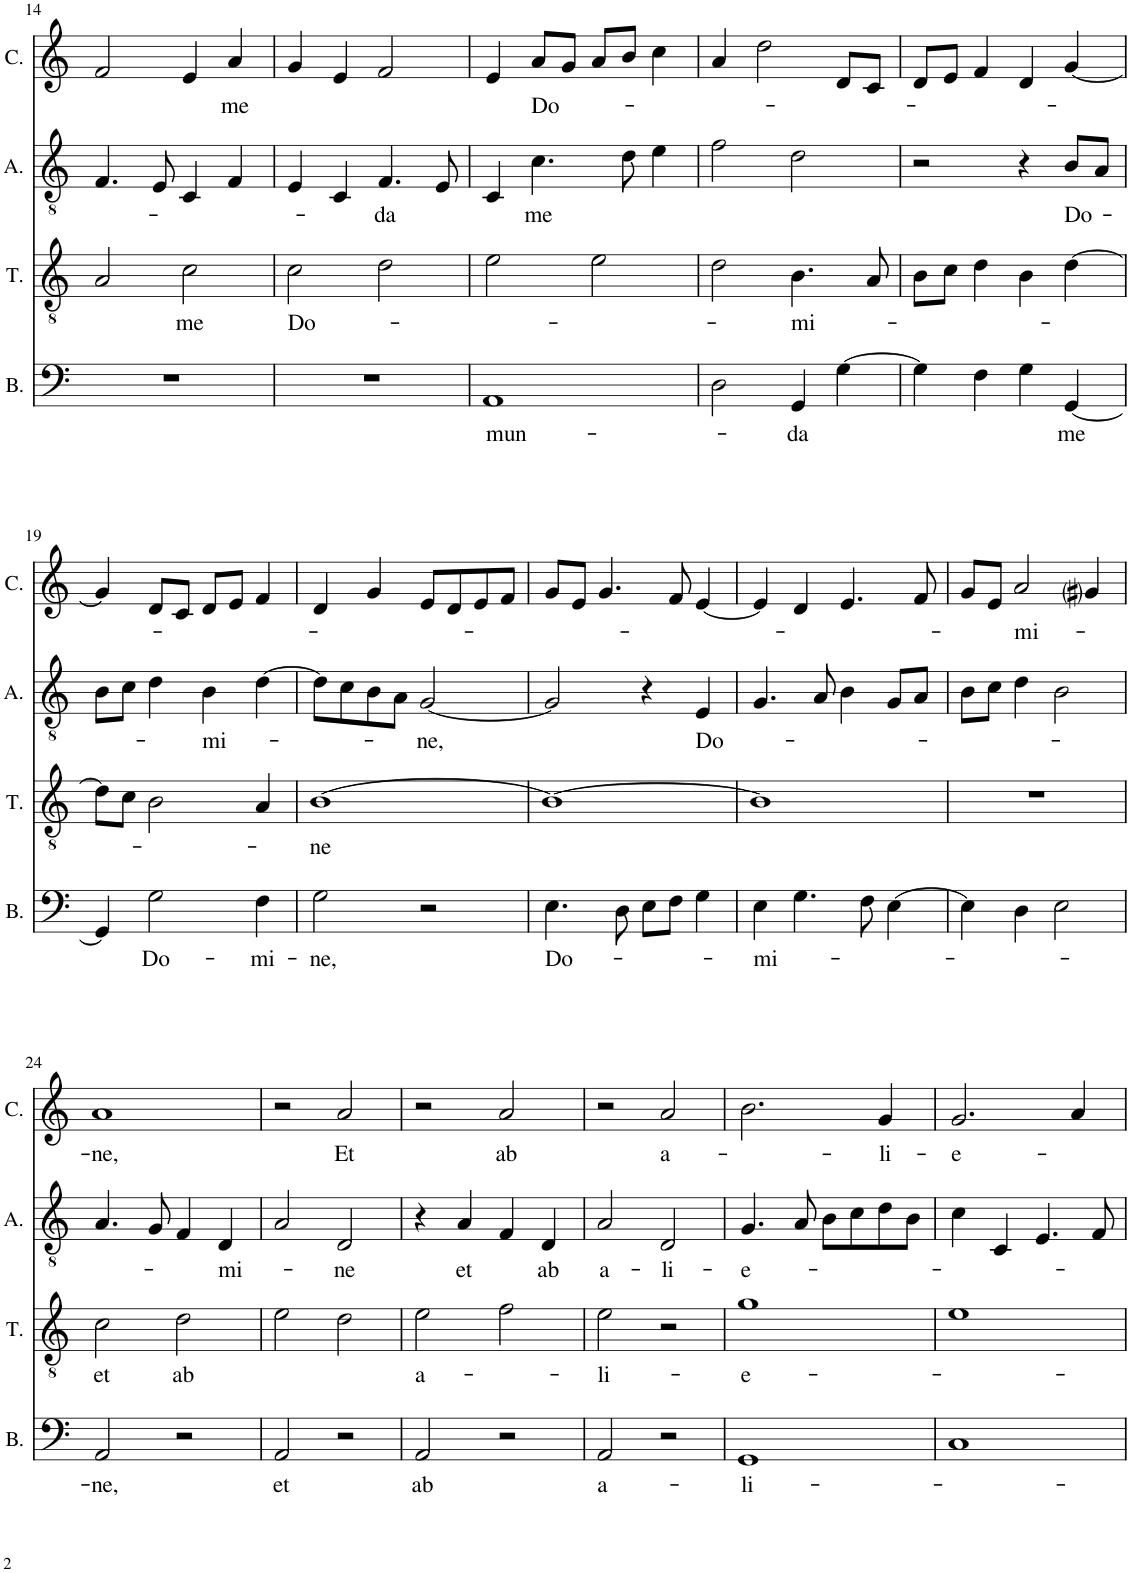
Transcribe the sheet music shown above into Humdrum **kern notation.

**kern	**text	**kern	**text	**kern	**text	**kern	**text
*part4	*part4	*part3	*part3	*part2	*part2	*part1	*part1
*staff4	*staff4	*staff3	*staff3	*staff2	*staff2	*staff1	*staff1
*I"Bassus	*	*I"Tenor	*	*I"Altus	*	*I"Cantus	*
*I'B.	*	*I'T.	*	*I'A.	*	*I'C.	*
!!LO:PB:g=z
*clefF4	*	*clefGv2	*	*clefGv2	*	*clefG2	*
*k[]	*	*k[]	*	*k[]	*	*k[]	*
*M2/2	*	*M2/2	*	*M2/2	*	*M2/2	*
*met(c|)	*	*met(c|)	*	*met(c|)	*	*met(c|)	*
=14	=14	=14	=14	=14	=14	=14	=14
1r	.	2A/	.	4.F/	.	2f/	.
.	.	.	.	8E/	.	.	.
!	!	!	!LO:LY:b	!	!	!	!
.	.	2c\	me	4C/	.	4e/	.
!	!	!	!	!	!	!	!LO:LY:b
.	.	.	.	4F/	.	4a/	me
=15	=15	=15	=15	=15	=15	=15	=15
!	!	!	!LO:LY:b	!	!	!	!
1r	.	2c\	Do-	4E/	.	4g/	.
.	.	.	.	4C/	.	4e/	.
!	!	!	!	!	!LO:LY:b	!	!
.	.	2d\	.	4.F/	-da	2f/	.
.	.	.	.	8E/	.	.	.
=16	=16	=16	=16	=16	=16	=16	=16
!	!LO:LY:b	!	!	!	!	!	!
1AA	mun-	2e\	.	4C/	.	4e/	.
!	!	!	!	!	!LO:LY:b	!	!LO:LY:b
.	.	.	.	4.c\	me	8a/L	Do-
.	.	.	.	.	.	8g/J	.
.	.	2e\	.	.	.	8a/L	.
.	.	.	.	8d\	.	8b/J	.
.	.	.	.	4e\	.	4cc\	.
=17	=17	=17	=17	=17	=17	=17	=17
2D\	.	2d\	.	2f\	.	4a/	.
.	.	.	.	.	.	2dd\	.
!	!LO:LY:b	!	!LO:LY:b	!	!	!	!
4GG/	-da	4.B\	-mi-	2d\	.	.	.
[4G\	.	.	.	.	.	8d/L	.
.	.	8A/	.	.	.	8c/J	.
=18	=18	=18	=18	=18	=18	=18	=18
4G\]	.	8B\L	.	2r	.	8d/L	.
.	.	8c\J	.	.	.	8e/J	.
4F\	.	4d\	.	.	.	4f/	.
4G\	.	4B\	.	4r	.	4d/	.
!	!LO:LY:b	!	!	!	!LO:LY:b	!	!
[4GG/	me	[4d\	.	8B/L	Do-	[4g/	.
.	.	.	.	8A/J	.	.	.
!!LO:LB:g=z
=19	=19	=19	=19	=19	=19	=19	=19
4GG/]	.	8d\L]	.	8B\L	.	4g/]	.
.	.	8c\J	.	8c\J	.	.	.
!	!LO:LY:b	!	!	!	!	!	!
2G\	Do-	2B\	.	4d\	.	8d/L	.
.	.	.	.	.	.	8c/J	.
!	!	!	!	!	!LO:LY:b	!	!
.	.	.	.	4B\	-mi-	8d/L	.
.	.	.	.	.	.	8e/J	.
!	!LO:LY:b	!	!	!	!	!	!
4F\	-mi-	4A/	.	[4d\	.	4f/	.
=20	=20	=20	=20	=20	=20	=20	=20
!	!LO:LY:b	!	!LO:LY:b	!	!	!	!
2G\	-ne,	[1B	-ne	8d\L]	.	4d/	.
.	.	.	.	8c\	.	.	.
.	.	.	.	8B\	.	4g/	.
.	.	.	.	8A\J	.	.	.
!	!	!	!	!	!LO:LY:b	!	!
2r	.	.	.	[2G/	-ne,	8e/L	.
.	.	.	.	.	.	8d/	.
.	.	.	.	.	.	8e/	.
.	.	.	.	.	.	8f/J	.
=21	=21	=21	=21	=21	=21	=21	=21
!	!LO:LY:b	!	!	!	!	!	!
4.E\	Do-	1B_	.	2G/]	.	8g/L	.
.	.	.	.	.	.	8e/J	.
.	.	.	.	.	.	4.g/	.
8D\	.	.	.	.	.	.	.
8E\L	.	.	.	4r	.	.	.
8F\J	.	.	.	.	.	8f/	.
!	!	!	!	!	!LO:LY:b	!	!
4G\	.	.	.	4E/	Do-	[4e/	.
=22	=22	=22	=22	=22	=22	=22	=22
!	!LO:LY:b	!	!	!	!	!	!
4E\	-mi-	1B]	.	4.G/	.	4e/]	.
4.G\	.	.	.	.	.	4d/	.
.	.	.	.	8A/	.	.	.
.	.	.	.	4B\	.	4.e/	.
8F\	.	.	.	.	.	.	.
[4E\	.	.	.	8G/L	.	.	.
.	.	.	.	8A/J	.	8f/	.
=23	=23	=23	=23	=23	=23	=23	=23
4E\]	.	1r	.	8B\L	.	8g/L	.
.	.	.	.	8c\J	.	8e/J	.
!	!	!	!	!	!	!	!LO:LY:b
4D\	.	.	.	4d\	.	2a/	-mi-
2E\	.	.	.	2B\	.	.	.
.	.	.	.	.	.	4g#i/	.
!!LO:LB:g=z
=24	=24	=24	=24	=24	=24	=24	=24
!	!LO:LY:b	!	!LO:LY:b	!	!	!	!LO:LY:b
2AA/	-ne,	2c\	et	4.A/	.	1a	-ne,
.	.	.	.	8G/	.	.	.
!	!	!	!LO:LY:b	!	!	!	!
2r	.	2d\	ab	4F/	.	.	.
!	!	!	!	!	!LO:LY:b	!	!
.	.	.	.	4D/	-mi-	.	.
=25	=25	=25	=25	=25	=25	=25	=25
!	!LO:LY:b	!	!	!	!	!	!
2AA/	et	2e\	.	2A/	.	2r	.
!	!	!	!	!	!LO:LY:b	!	!LO:LY:b
2r	.	2d\	.	2D/	-ne	2a/	Et
=26	=26	=26	=26	=26	=26	=26	=26
!	!LO:LY:b	!	!LO:LY:b	!	!	!	!
2AA/	ab	2e\	a-	4r	.	2r	.
!	!	!	!	!	!LO:LY:b	!	!
.	.	.	.	4A/	et	.	.
!	!	!	!	!	!	!	!LO:LY:b
2r	.	2f\	.	4F/	.	2a/	ab
!	!	!	!	!	!LO:LY:b	!	!
.	.	.	.	4D/	ab	.	.
=27	=27	=27	=27	=27	=27	=27	=27
!	!LO:LY:b	!	!LO:LY:b	!	!LO:LY:b	!	!
2AA/	a-	2e\	-li-	2A/	a-	2r	.
!	!	!	!	!	!LO:LY:b	!	!LO:LY:b
2r	.	2r	.	2D/	-li-	2a/	a-
=28	=28	=28	=28	=28	=28	=28	=28
!	!LO:LY:b	!	!LO:LY:b	!	!LO:LY:b	!	!
1GG	-li-	1g	-e-	4.G/	-e-	2.b\	.
.	.	.	.	8A/	.	.	.
.	.	.	.	8B\L	.	.	.
.	.	.	.	8c\	.	.	.
!	!	!	!	!	!	!	!LO:LY:b
.	.	.	.	8d\	.	4g/	-li-
.	.	.	.	8B\J	.	.	.
=29	=29	=29	=29	=29	=29	=29	=29
!	!	!	!	!	!	!	!LO:LY:b
1C	.	1e	.	4c\	.	2.g/	-e-
.	.	.	.	4C/	.	.	.
.	.	.	.	4.E/	.	.	.
.	.	.	.	.	.	4a/	.
.	.	.	.	8F/	.	.	.
=	=	=	=	=	=	=	=
*-	*-	*-	*-	*-	*-	*-	*-
